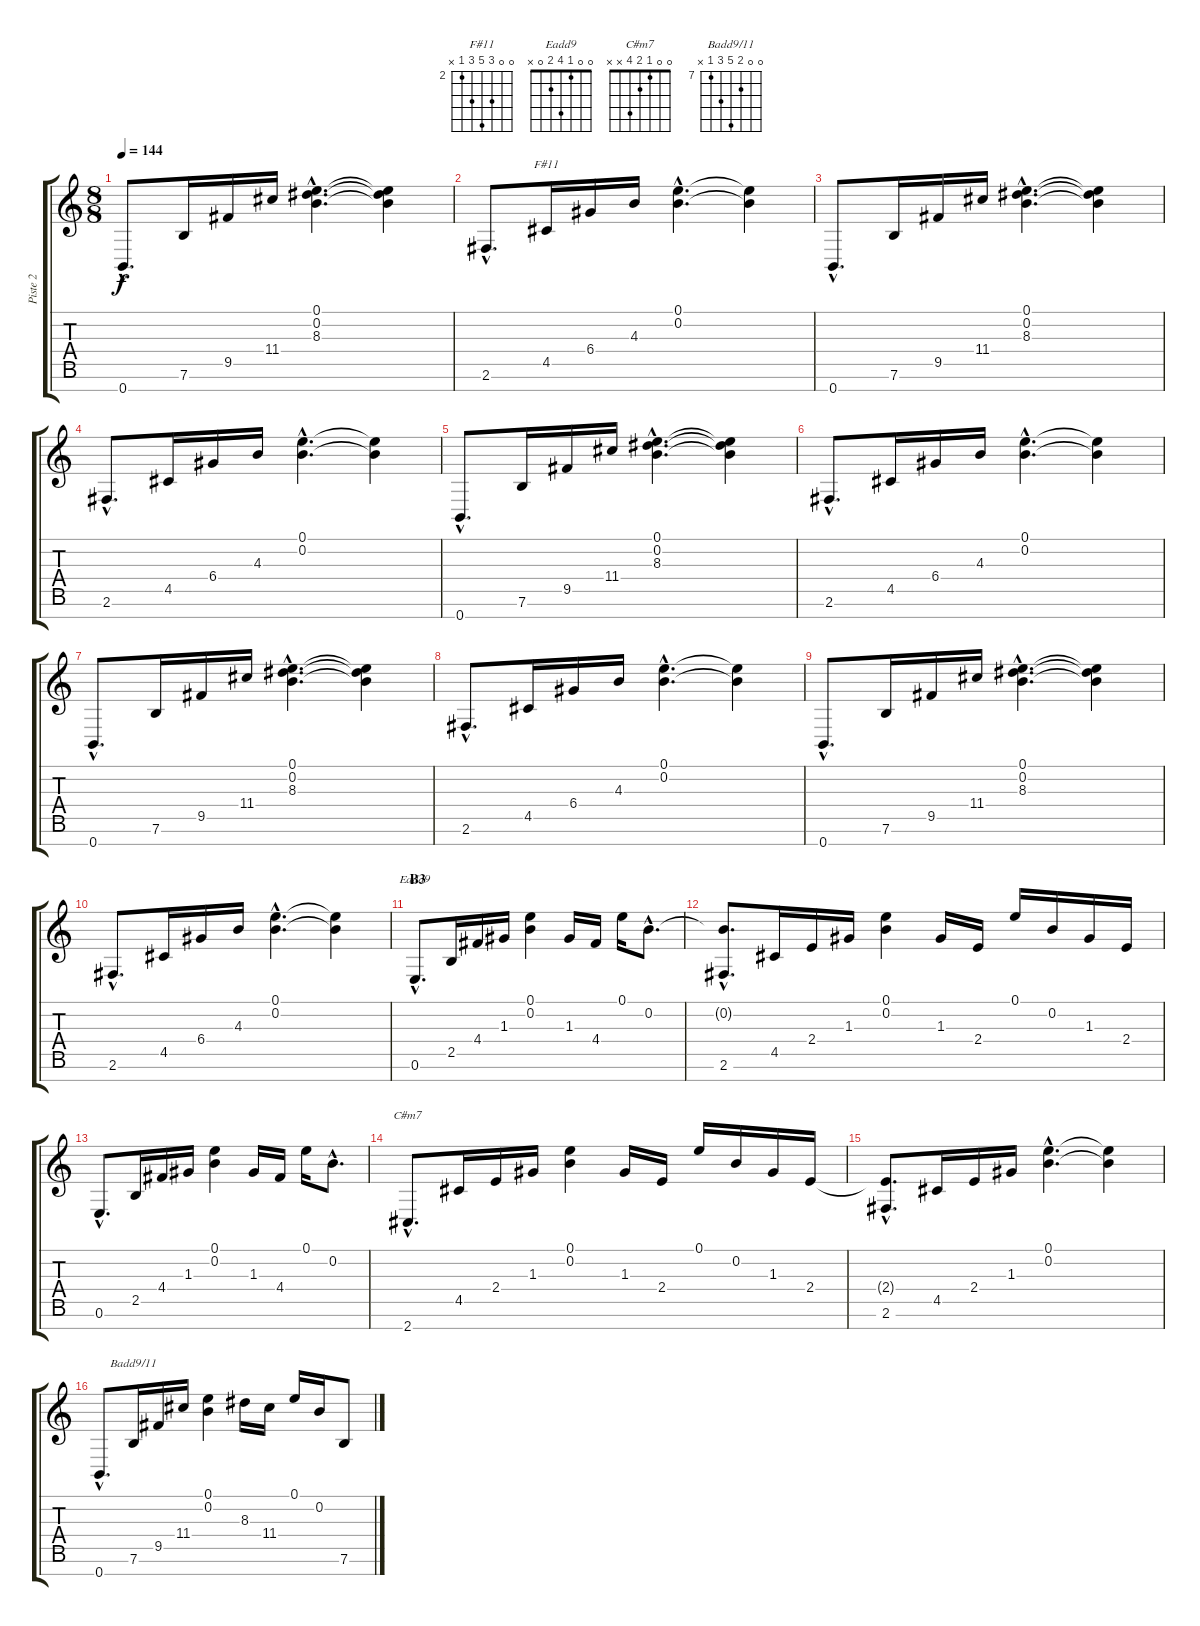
\track ("Piste 2" "Piste 2") {instrument electricguitarjazz}
\staff {score tabs}
\tuning (E4 B3 G3 D3 A2 E2 B1) {hide}
\chord ("F#11" 0 0 4 6 4 2 x) {firstfret 2}
\chord ("Eadd9" 0 0 1 4 2 0 x)
\chord ("C#m7" 0 0 1 2 4 x x)
\chord ("Badd9/11" 0 0 8 11 9 7 x) {firstfret 7}
\ts (8 8)
\tempo 144
\clef g2
\ks c
0.7{hac}.8{d dy f} 7.6.16 9.5.16 11.4.16 (0.1{hac} 0.2{hac} 8.3{hac}).4{d} (0.1{t} 0.2{t} 8.3{t}).4 |
2.6{hac}.8{d} 4.5.16{ch "F#11"} 6.4.16 4.3.16 (0.1{hac} 0.2{hac}).4{d} (0.1{t} 0.2{t}).4 |
0.7{hac}.8{d} 7.6.16 9.5.16 11.4.16 (0.1{hac} 0.2{hac} 8.3{hac}).4{d} (0.1{t} 0.2{t} 8.3{t}).4 |
2.6{hac}.8{d} 4.5.16 6.4.16 4.3.16 (0.1{hac} 0.2{hac}).4{d} (0.1{t} 0.2{t}).4 |
0.7{hac}.8{d} 7.6.16 9.5.16 11.4.16 (0.1{hac} 0.2{hac} 8.3{hac}).4{d} (0.1{t} 0.2{t} 8.3{t}).4 |
2.6{hac}.8{d} 4.5.16 6.4.16 4.3.16 (0.1{hac} 0.2{hac}).4{d} (0.1{t} 0.2{t}).4 |
0.7{hac}.8{d} 7.6.16 9.5.16 11.4.16 (0.1{hac} 0.2{hac} 8.3{hac}).4{d} (0.1{t} 0.2{t} 8.3{t}).4 |
2.6{hac}.8{d} 4.5.16 6.4.16 4.3.16 (0.1{hac} 0.2{hac}).4{d} (0.1{t} 0.2{t}).4 |
0.7{hac}.8{d} 7.6.16 9.5.16 11.4.16 (0.1{hac} 0.2{hac} 8.3{hac}).4{d} (0.1{t} 0.2{t} 8.3{t}).4 |
2.6{hac}.8{d} 4.5.16 6.4.16 4.3.16 (0.1{hac} 0.2{hac}).4{d} (0.1{t} 0.2{t}).4 |
\section ("" "B3")
0.6{hac}.8{d ch "Eadd9"} 2.5.16 4.4.16 1.3.16 (0.1 0.2).4 1.3.16 4.4.16 0.1.16 0.2{hac}.8{d} |
(0.2{hac t} 2.6{hac}).8{d} 4.5.16 2.4.16 1.3.16 (0.1 0.2).4 1.3.16 2.4.16 0.1.16 0.2.16 1.3.16 2.4.16 |
0.6{hac}.8{d} 2.5.16 4.4.16 1.3.16 (0.1 0.2).4 1.3.16 4.4.16 0.1.16 0.2{hac}.8{d} |
2.7{hac}.8{d ch "C#m7"} 4.5.16 2.4.16 1.3.16 (0.1 0.2).4 1.3.16 2.4.16 0.1.16 0.2.16 1.3.16 2.4.16 |
(2.4{hac t} 2.6{hac}).8{d} 4.5.16 2.4.16 1.3.16 (0.1{hac} 0.2{hac}).4{d} (0.1{t} 0.2{t}).4 |
0.7{hac}.8{d} 7.6.16{ch "Badd9/11"} 9.5.16 11.4.16 (0.1 0.2).4 8.3.16 11.4.16 0.1.16 0.2.16 7.6.8
